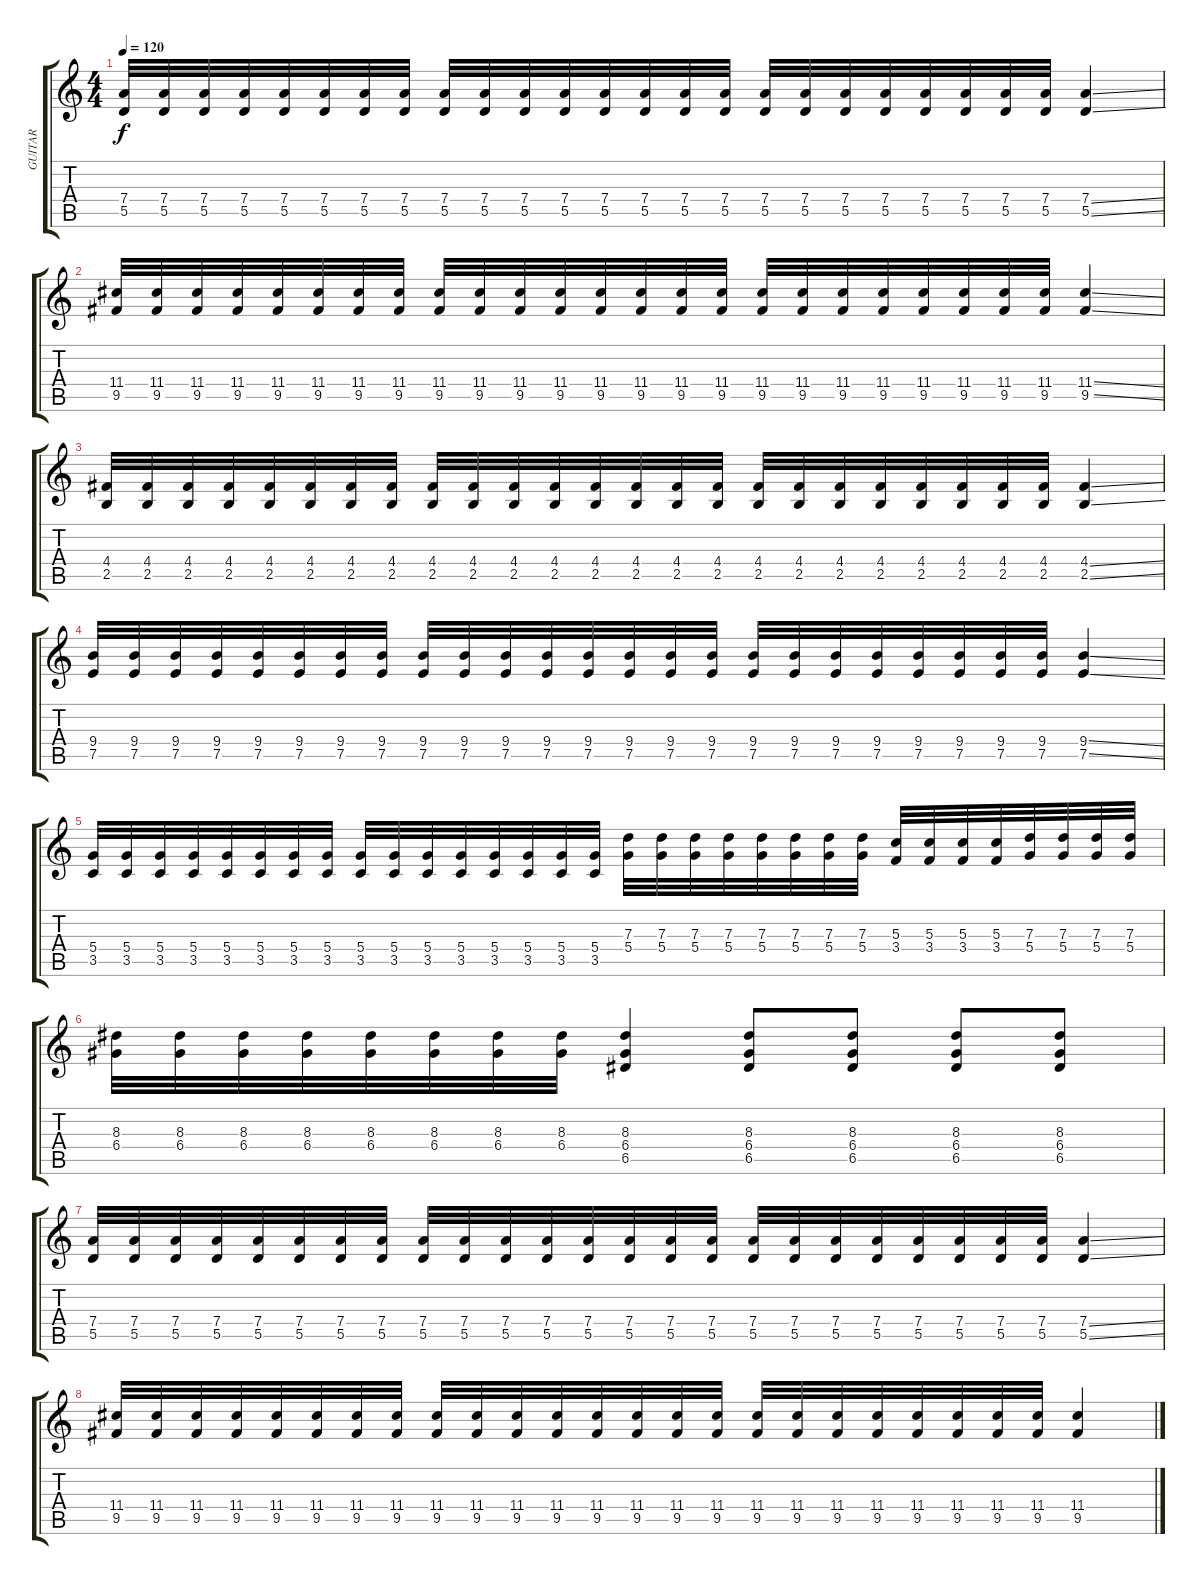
\track ("GUITAR" "GUITAR") {instrument distortionguitar}
\staff {score tabs}
\tuning (E4 B3 G3 D3 A2 E2) {hide}
\ts (4 4)
\tempo 120
\clef g2
\ks c
(7.4 5.5).32{dy f} (7.4 5.5).32 (7.4 5.5).32 (7.4 5.5).32 (7.4 5.5).32 (7.4 5.5).32 (7.4 5.5).32 (7.4 5.5).32 (7.4 5.5).32 (7.4 5.5).32 (7.4 5.5).32 (7.4 5.5).32 (7.4 5.5).32 (7.4 5.5).32 (7.4 5.5).32 (7.4 5.5).32 (7.4 5.5).32 (7.4 5.5).32 (7.4 5.5).32 (7.4 5.5).32 (7.4 5.5).32 (7.4 5.5).32 (7.4 5.5).32 (7.4 5.5).32 (7.4{ss} 5.5{ss}).4 |
(11.4 9.5).32 (11.4 9.5).32 (11.4 9.5).32 (11.4 9.5).32 (11.4 9.5).32 (11.4 9.5).32 (11.4 9.5).32 (11.4 9.5).32 (11.4 9.5).32 (11.4 9.5).32 (11.4 9.5).32 (11.4 9.5).32 (11.4 9.5).32 (11.4 9.5).32 (11.4 9.5).32 (11.4 9.5).32 (11.4 9.5).32 (11.4 9.5).32 (11.4 9.5).32 (11.4 9.5).32 (11.4 9.5).32 (11.4 9.5).32 (11.4 9.5).32 (11.4 9.5).32 (11.4{ss} 9.5{ss}).4 |
(4.4 2.5).32 (4.4 2.5).32 (4.4 2.5).32 (4.4 2.5).32 (4.4 2.5).32 (4.4 2.5).32 (4.4 2.5).32 (4.4 2.5).32 (4.4 2.5).32 (4.4 2.5).32 (4.4 2.5).32 (4.4 2.5).32 (4.4 2.5).32 (4.4 2.5).32 (4.4 2.5).32 (4.4 2.5).32 (4.4 2.5).32 (4.4 2.5).32 (4.4 2.5).32 (4.4 2.5).32 (4.4 2.5).32 (4.4 2.5).32 (4.4 2.5).32 (4.4 2.5).32 (4.4{ss} 2.5{ss}).4 |
(9.4 7.5).32 (9.4 7.5).32 (9.4 7.5).32 (9.4 7.5).32 (9.4 7.5).32 (9.4 7.5).32 (9.4 7.5).32 (9.4 7.5).32 (9.4 7.5).32 (9.4 7.5).32 (9.4 7.5).32 (9.4 7.5).32 (9.4 7.5).32 (9.4 7.5).32 (9.4 7.5).32 (9.4 7.5).32 (9.4 7.5).32 (9.4 7.5).32 (9.4 7.5).32 (9.4 7.5).32 (9.4 7.5).32 (9.4 7.5).32 (9.4 7.5).32 (9.4 7.5).32 (9.4{ss} 7.5{ss}).4 |
(5.4 3.5).32 (5.4 3.5).32 (5.4 3.5).32 (5.4 3.5).32 (5.4 3.5).32 (5.4 3.5).32 (5.4 3.5).32 (5.4 3.5).32 (5.4 3.5).32 (5.4 3.5).32 (5.4 3.5).32 (5.4 3.5).32 (5.4 3.5).32 (5.4 3.5).32 (5.4 3.5).32 (5.4 3.5).32 (7.3 5.4).32 (7.3 5.4).32 (7.3 5.4).32 (7.3 5.4).32 (7.3 5.4).32 (7.3 5.4).32 (7.3 5.4).32 (7.3 5.4).32 (5.3 3.4).32 (5.3 3.4).32 (5.3 3.4).32 (5.3 3.4).32 (7.3 5.4).32 (7.3 5.4).32 (7.3 5.4).32 (7.3 5.4).32 |
(8.3 6.4).32 (8.3 6.4).32 (8.3 6.4).32 (8.3 6.4).32 (8.3 6.4).32 (8.3 6.4).32 (8.3 6.4).32 (8.3 6.4).32 (8.3 6.4 6.5).4 (8.3 6.4 6.5).8 (8.3 6.4 6.5).8 (8.3 6.4 6.5).8 (8.3 6.4 6.5).8 |
(7.4 5.5).32 (7.4 5.5).32 (7.4 5.5).32 (7.4 5.5).32 (7.4 5.5).32 (7.4 5.5).32 (7.4 5.5).32 (7.4 5.5).32 (7.4 5.5).32 (7.4 5.5).32 (7.4 5.5).32 (7.4 5.5).32 (7.4 5.5).32 (7.4 5.5).32 (7.4 5.5).32 (7.4 5.5).32 (7.4 5.5).32 (7.4 5.5).32 (7.4 5.5).32 (7.4 5.5).32 (7.4 5.5).32 (7.4 5.5).32 (7.4 5.5).32 (7.4 5.5).32 (7.4{ss} 5.5{ss}).4 |
(11.4 9.5).32 (11.4 9.5).32 (11.4 9.5).32 (11.4 9.5).32 (11.4 9.5).32 (11.4 9.5).32 (11.4 9.5).32 (11.4 9.5).32 (11.4 9.5).32 (11.4 9.5).32 (11.4 9.5).32 (11.4 9.5).32 (11.4 9.5).32 (11.4 9.5).32 (11.4 9.5).32 (11.4 9.5).32 (11.4 9.5).32 (11.4 9.5).32 (11.4 9.5).32 (11.4 9.5).32 (11.4 9.5).32 (11.4 9.5).32 (11.4 9.5).32 (11.4 9.5).32 (11.4{ss} 9.5{ss}).4
